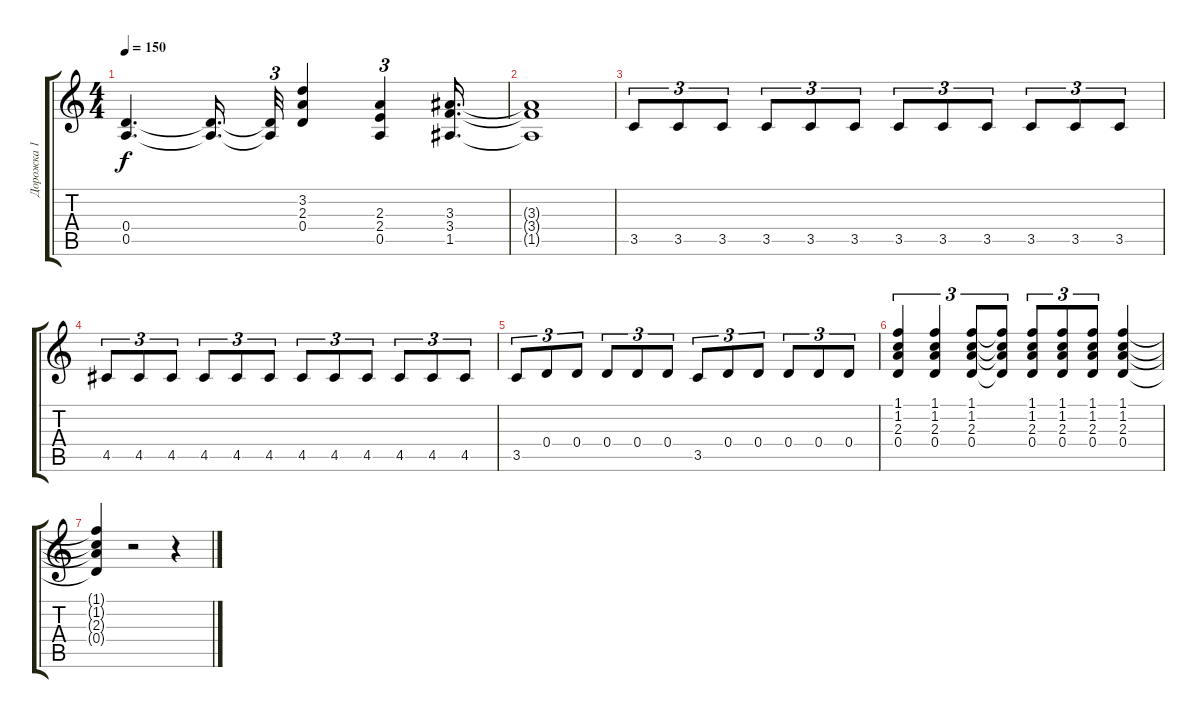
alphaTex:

\track ("Дорожка 1" "Дорожка 1") {instrument overdrivenguitar}
\staff {score tabs}
\tuning (E4 B3 G3 D3 A2 E2) {hide}
\ts (4 4)
\tempo 150
\clef g2
\ks c
(0.4{t} 0.5{t}).4{d dy f} (0.4{t} 0.5{t}).16{d} (0.4{t} 0.5{t}).32{tu (3 2)} (3.2 2.3 0.4).4 (2.3 2.4 0.5).4{tu (3 2)} (3.3 3.4 1.5).16{d} |
(3.3{t} 3.4{t} 1.5{t}).1 |
3.5.8{tu (3 2)} 3.5.8{tu (3 2)} 3.5.8{tu (3 2)} 3.5.8{tu (3 2)} 3.5.8{tu (3 2)} 3.5.8{tu (3 2)} 3.5.8{tu (3 2)} 3.5.8{tu (3 2)} 3.5.8{tu (3 2)} 3.5.8{tu (3 2)} 3.5.8{tu (3 2)} 3.5.8{tu (3 2)} |
4.5.8{tu (3 2)} 4.5.8{tu (3 2)} 4.5.8{tu (3 2)} 4.5.8{tu (3 2)} 4.5.8{tu (3 2)} 4.5.8{tu (3 2)} 4.5.8{tu (3 2)} 4.5.8{tu (3 2)} 4.5.8{tu (3 2)} 4.5.8{tu (3 2)} 4.5.8{tu (3 2)} 4.5.8{tu (3 2)} |
3.5.8{tu (3 2)} 0.4.8{tu (3 2)} 0.4.8{tu (3 2)} 0.4.8{tu (3 2)} 0.4.8{tu (3 2)} 0.4.8{tu (3 2)} 3.5.8{tu (3 2)} 0.4.8{tu (3 2)} 0.4.8{tu (3 2)} 0.4.8{tu (3 2)} 0.4.8{tu (3 2)} 0.4.8{tu (3 2)} |
(1.1 1.2 2.3 0.4).4{tu (3 2)} (1.1 1.2 2.3 0.4).4{tu (3 2)} (1.1 1.2 2.3 0.4).8{tu (3 2)} (1.1{t} 1.2{t} 2.3{t} 0.4{t}).8{tu (3 2)} (1.1 1.2 2.3 0.4).8{tu (3 2)} (1.1 1.2 2.3 0.4).8{tu (3 2)} (1.1 1.2 2.3 0.4).8{tu (3 2)} (1.1 1.2 2.3 0.4).4 |
(1.1{t} 1.2{t} 2.3{t} 0.4{t}).4 r.2 r.4
